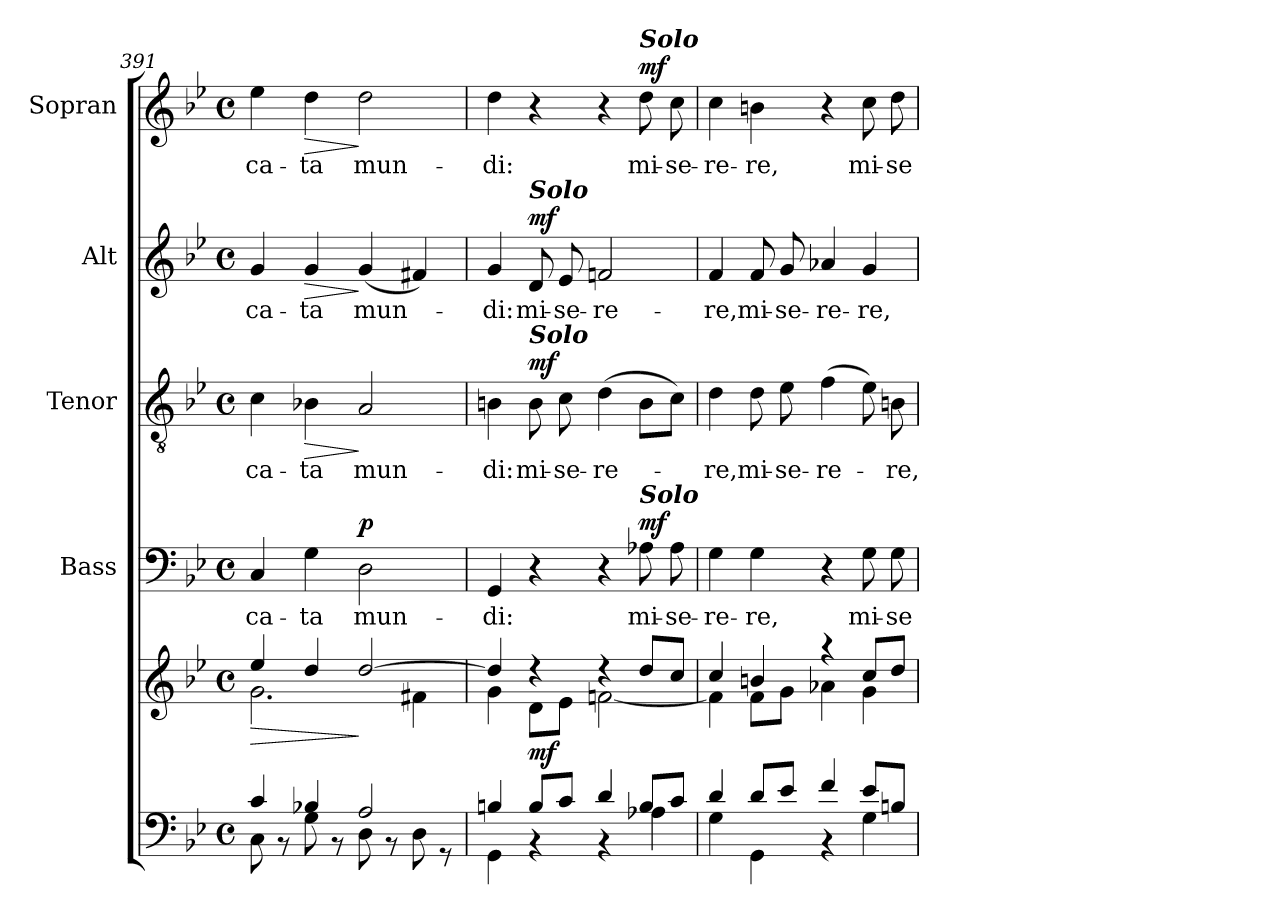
**kern	**kern	**dynam	**kern	**text	**dynam	**kern	**text	**dynam	**kern	**text	**dynam	**kern	**text	**dynam
*part5	*part5	*part5	*part4	*part4	*part4	*part3	*part3	*part3	*part2	*part2	*part2	*part1	*part1	*part1
*staff6	*staff5	*staff5/6	*staff4	*staff4	*staff4	*staff3	*staff3	*staff3	*staff2	*staff2	*staff2	*staff1	*staff1	*staff1
*	*	*	*I"Bass	*	*	*I"Tenor	*	*	*I"Alt	*	*	*I"Sopran	*	*
*	*	*	*I'B.	*	*	*I'T.	*	*	*I'A.	*	*	*I'S.	*	*
!!LO:LB:g=z
*clefF4	*clefG2	*	*clefF4	*	*	*clefGv2	*	*	*clefG2	*	*	*clefG2	*	*
*k[b-e-]	*k[b-e-]	*	*k[b-e-]	*	*	*k[b-e-]	*	*	*k[b-e-]	*	*	*k[b-e-]	*	*
*B-:	*B-:	*	*B-:	*	*	*B-:	*	*	*B-:	*	*	*B-:	*	*
*M4/4	*M4/4	*	*M4/4	*	*	*M4/4	*	*	*M4/4	*	*	*M4/4	*	*
*met(c)	*met(c)	*	*met(c)	*	*	*met(c)	*	*	*met(c)	*	*	*met(c)	*	*
=391	=391	=391	=391	=391	=391	=391	=391	=391	=391	=391	=391	=391	=391	=391
*^	*	*	*	*	*	*	*	*	*	*	*	*	*	*
!	!	!	!LO:HP:b	!	!LO:LY:b	!	!	!LO:LY:b	!	!	!LO:LY:b	!	!	!LO:LY:b	!
*	*	*^	*	*	*	*	*	*	*	*	*	*	*	*	*
4c/	8C\	4ee-/	2.g\	>	4C/	-ca-	.	4c\	-ca-	.	4g/	-ca-	.	4ee-\	-ca-	.
.	8r	.	.	.	.	.	.	.	.	.	.	.	.	.	.	.
!	!	!	!	!	!	!LO:LY:b	!	!	!LO:LY:b	!LO:HP:b	!	!LO:LY:b	!LO:HP:b	!	!LO:LY:b	!LO:HP:b
4B-X/	8G\	4dd/	.	.	4G\	-ta	.	4B-X\	-ta	>	4g/	-ta	>	4dd\	-ta	>
.	8r	.	.	.	.	.	.	.	.	.	.	.	.	.	.	.
!	!	!	!	!	!	!LO:LY:b	!LO:DY:a	!	!LO:LY:b	!	!	!LO:LY:b	!	!	!LO:LY:b	!
2A/	8D\	[>2dd/	.	]	2D\	mun-	p	2A/	mun-	]	(<4g/	mun-	]	2dd\	mun-	]
.	8r	.	.	.	.	.	.	.	.	.	.	.	.	.	.	.
.	8D\	.	4f#X\	.	.	.	.	.	.	.	4f#X/)	.	.	.	.	.
.	8r	.	.	.	.	.	.	.	.	.	.	.	.	.	.	.
=392	=392	=392	=392	=392	=392	=392	=392	=392	=392	=392	=392	=392	=392	=392	=392	=392
!	!	!	!	!	!	!LO:LY:b	!	!	!LO:LY:b	!	!	!LO:LY:b	!	!	!LO:LY:b	!
4Bn/	4GG\	4dd/]	4g\	.	4GG/	-di:	.	4Bn\	-di:	.	4g/	-di:	.	4dd\	-di:	.
!	!	!	!	!	!	!	!	!	!	!	!LO:TX:a:Bi:t=Solo	!	!	!	!	!
!	!	!	!	!	!	!	!	!LO:TX:a:Bi:t=Solo	!	!	!	!	!	!	!	!
!	!	!	!	!LO:DY:b	!	!	!	!	!LO:LY:b	!LO:DY:a	!	!LO:LY:b	!LO:DY:a	!	!	!
8B/L	4rBB	4rdd	8d\L	mf	4r	.	.	8B\	mi-	mf	8d/	mi-	mf	4r	.	.
!	!	!	!	!	!	!	!	!	!LO:LY:b	!	!	!LO:LY:b	!	!	!	!
8c/J	.	.	8e-\J	.	.	.	.	8c\	-se-	.	8e-/	-se-	.	.	.	.
!	!	!	!	!	!	!	!	!	!LO:LY:b	!	!	!LO:LY:b	!	!	!	!
4d/	4rBB	4rdd	[<2fn\	.	4r	.	.	(>4d\	-re-	.	2fn/	-re-	.	4r	.	.
!	!	!	!	!	!	!	!	!	!	!	!	!	!	!LO:TX:a:Bi:t=Solo	!	!
!	!	!	!	!	!LO:TX:a:Bi:t=Solo	!	!	!	!	!	!	!	!	!	!	!
!	!	!	!	!	!	!LO:LY:b	!LO:DY:a	!	!	!	!	!	!	!	!LO:LY:b	!LO:DY:a
8B/L	4A-X\	8dd/L	.	.	8A-X\	mi-	mf	8B\L	.	.	.	.	.	8dd\	mi-	mf
!	!	!	!	!	!	!LO:LY:b	!	!	!	!	!	!	!	!	!LO:LY:b	!
8c/J	.	8cc/J	.	.	8A-\	-se-	.	8c\J)	.	.	.	.	.	8cc\	-se-	.
=393	=393	=393	=393	=393	=393	=393	=393	=393	=393	=393	=393	=393	=393	=393	=393	=393
!	!	!	!	!	!	!LO:LY:b	!	!	!LO:LY:b	!	!	!LO:LY:b	!	!	!LO:LY:b	!
4d/	4G\	4cc/	4f\]	.	4G\	-re-	.	4d\	-re,	.	4f/	-re,	.	4cc\	-re-	.
!	!	!	!	!	!	!LO:LY:b	!	!	!LO:LY:b	!	!	!LO:LY:b	!	!	!LO:LY:b	!
8d/L	4GG\	4bn/	8f\L	.	4G\	-re,	.	8d\	mi-	.	8f/	mi-	.	4bn\	-re,	.
!	!	!	!	!	!	!	!	!	!LO:LY:b	!	!	!LO:LY:b	!	!	!	!
8e-/J	.	.	8g\J	.	.	.	.	8e-\	-se-	.	8g/	-se-	.	.	.	.
!	!	!	!	!	!	!	!	!	!LO:LY:b	!	!	!LO:LY:b	!	!	!	!
4f/	4r	4raa	4a-X\	.	4r	.	.	(>4f\	-re-	.	4a-X/	-re-	.	4r	.	.
!	!	!	!	!	!	!LO:LY:b	!	!	!	!	!	!LO:LY:b	!	!	!LO:LY:b	!
8e-/L	4G\	8cc/L	4g\	.	8G\	mi-	.	8e-\)	.	.	4g/	-re,	.	8cc\	mi-	.
!	!	!	!	!	!	!LO:LY:b	!	!	!LO:LY:b	!	!	!	!	!	!LO:LY:b	!
8Bn/J	.	8dd/J	.	.	8G\	-se-	.	8Bn\	-re,	.	.	.	.	8dd\	-se-	.
*v	*v	*	*	*	*	*	*	*	*	*	*	*	*	*	*	*
*	*v	*v	*	*	*	*	*	*	*	*	*	*	*	*	*
=	=	=	=	=	=	=	=	=	=	=	=	=	=	=
*-	*-	*-	*-	*-	*-	*-	*-	*-	*-	*-	*-	*-	*-	*-
